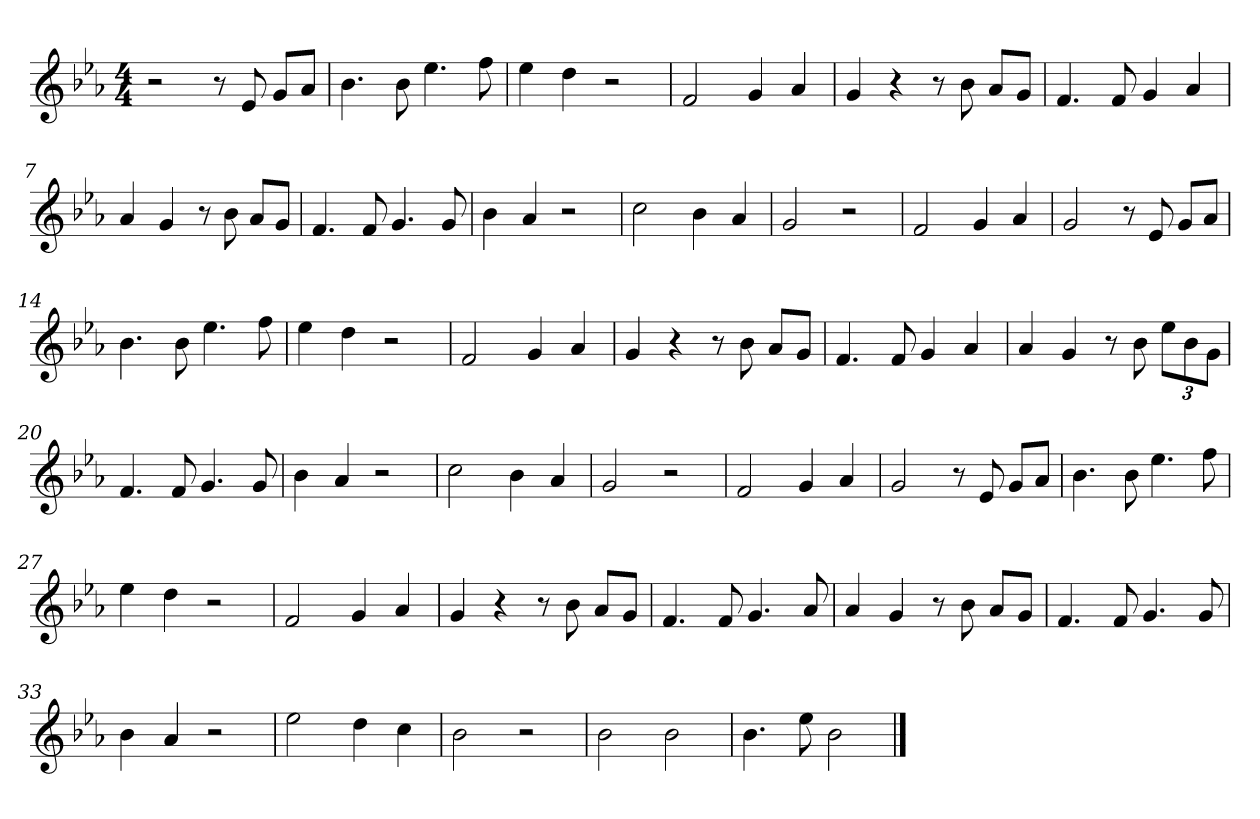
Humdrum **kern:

**kern
*part1
*staff1
*clefG2
*k[b-e-a-]
*M4/4
=1
2r
8r
8e-
8g/L
8a-/J
=2
4.b-
8b-
4.ee-
8ff
=3
4ee-
4dd
2r
=4
2f
4g
4a-
=5
4g
4r
8r
8b-
8a-/L
8g/J
=6
4.f
8f
4g
4a-
=7
4a-
4g
8r
8b-
8a-/L
8g/J
=8
4.f
8f
4.g
8g
=9
4b-
4a-
2r
=10
2cc
4b-
4a-
=11
2g
2r
=12
2f
4g
4a-
=13
2g
8r
8e-
8g/L
8a-/J
=14
4.b-
8b-
4.ee-
8ff
=15
4ee-
4dd
2r
=16
2f
4g
4a-
=17
4g
4r
8r
8b-
8a-/L
8g/J
=18
4.f
8f
4g
4a-
=19
4a-
4g
8r
8b-
12ee-\L
12b-\
12g\J
=20
4.f
8f
4.g
8g
=21
4b-
4a-
2r
=22
2cc
4b-
4a-
=23
2g
2r
=24
2f
4g
4a-
=25
2g
8r
8e-
8g/L
8a-/J
=26
4.b-
8b-
4.ee-
8ff
=27
4ee-
4dd
2r
=28
2f
4g
4a-
=29
4g
4r
8r
8b-
8a-/L
8g/J
=30
4.f
8f
4.g
8a-
=31
4a-
4g
8r
8b-
8a-/L
8g/J
=32
4.f
8f
4.g
8g
=33
4b-
4a-
2r
=34
2ee-
4dd
4cc
=35
2b-
2r
=36
2b-
2b-
=37
4.b-
8ee-
2b-
==
*-
